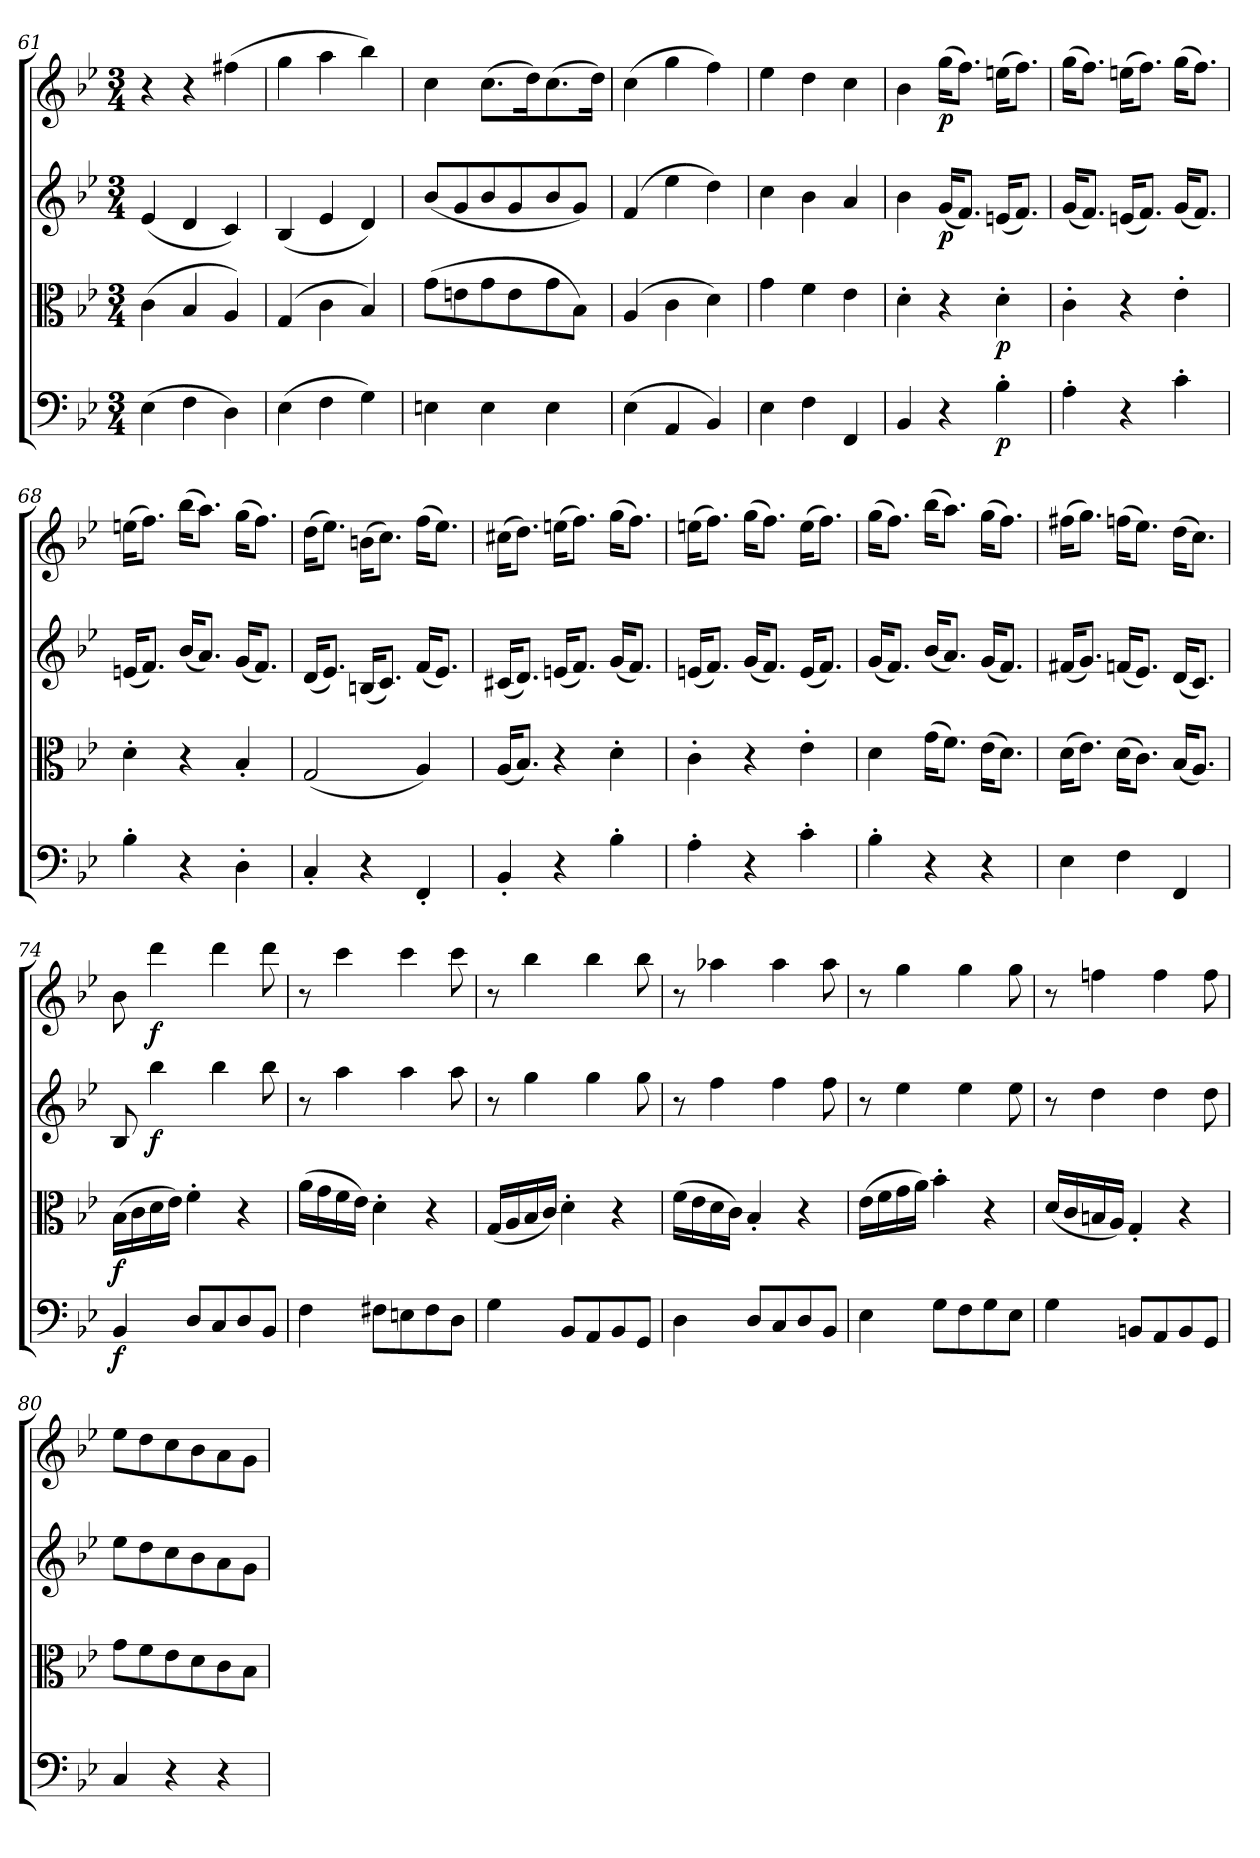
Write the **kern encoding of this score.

**kern	**dynam	**kern	**dynam	**kern	**dynam	**kern	**dynam
*part4	*part4	*part3	*part3	*part2	*part2	*part1	*part1
*staff4	*staff4	*staff3	*staff3	*staff2	*staff2	*staff1	*staff1
*clefF4	*	*clefC3	*	*clefG2	*	*clefG2	*
*k[b-e-]	*	*k[b-e-]	*	*k[b-e-]	*	*k[b-e-]	*
*g:	*	*g:	*	*g:	*	*g:	*
*M3/4	*	*M3/4	*	*M3/4	*	*M3/4	*
=61	=61	=61	=61	=61	=61	=61	=61
(4E-\	.	(4c\	.	(4e-/	.	4r	.
4F\	.	4B-/	.	4d/	.	4r	.
4D\)	.	4A/)	.	4c/)	.	(4ff#X\	.
=62	=62	=62	=62	=62	=62	=62	=62
(4E-\	.	(4G/	.	(4B-/	.	4gg\	.
4F\	.	4c\	.	4e-/	.	4aa\	.
4G\)	.	4B-/)	.	4d/)	.	4bb-\)	.
=63	=63	=63	=63	=63	=63	=63	=63
4En\	.	(8g\L	.	(8b-/L	.	4cc\	.
.	.	8en\	.	8g/	.	.	.
4E\	.	8g\	.	8b-/	.	(8.cc\L	.
.	.	8e\	.	8g/	.	.	.
.	.	.	.	.	.	16dd\K)	.
4E\	.	8g\	.	8b-/	.	(8.cc\	.
.	.	8B-\J)	.	8g/J)	.	.	.
.	.	.	.	.	.	16dd\Jk)	.
=64	=64	=64	=64	=64	=64	=64	=64
(4E-\	.	(4A/	.	(4f/	.	(4cc\	.
4AA/	.	4c\	.	4ee-\	.	4gg\	.
4BB-/)	.	4d\)	.	4dd\)	.	4ff\)	.
=65	=65	=65	=65	=65	=65	=65	=65
4E-\	.	4g\	.	4cc\	.	4ee-\	.
4F\	.	4f\	.	4b-\	.	4dd\	.
4FF/	.	4e-\	.	4a/	.	4cc\	.
=66	=66	=66	=66	=66	=66	=66	=66
4BB-/	.	4d'\	.	4b-\	.	4b-\	.
4r	.	4r	.	(16g/KL	p	(16gg\KL	p
.	.	.	.	8.f/J)	.	8.ff\J)	.
4B-'\	p	4d'\	p	(16en/KL	.	(16een\KL	.
.	.	.	.	8.f/J)	.	8.ff\J)	.
=67	=67	=67	=67	=67	=67	=67	=67
4A'\	.	4c'\	.	(16g/KL	.	(16gg\KL	.
.	.	.	.	8.f/J)	.	8.ff\J)	.
4r	.	4r	.	(16en/KL	.	(16een\KL	.
.	.	.	.	8.f/J)	.	8.ff\J)	.
4c'\	.	4e-'\	.	(16g/KL	.	(16gg\KL	.
.	.	.	.	8.f/J)	.	8.ff\J)	.
=68	=68	=68	=68	=68	=68	=68	=68
4B-'\	.	4d'\	.	(16en/KL	.	(16een\KL	.
.	.	.	.	8.f/J)	.	8.ff\J)	.
4r	.	4r	.	(16b-/KL	.	(16bb-\KL	.
.	.	.	.	8.a/J)	.	8.aa\J)	.
4D'\	.	4B-'/	.	(16g/KL	.	(16gg\KL	.
.	.	.	.	8.f/J)	.	8.ff\J)	.
=69	=69	=69	=69	=69	=69	=69	=69
4C'/	.	(2G/	.	(16d/KL	.	(16dd\KL	.
.	.	.	.	8.e-/J)	.	8.ee-\J)	.
4r	.	.	.	(16Bn/KL	.	(16bn\KL	.
.	.	.	.	8.c/J)	.	8.cc\J)	.
4FF'/	.	4A/)	.	(16f/KL	.	(16ff\KL	.
.	.	.	.	8.e-/J)	.	8.ee-\J)	.
=70	=70	=70	=70	=70	=70	=70	=70
4BB-'/	.	(16A/KL	.	(16c#X/KL	.	(16cc#X\KL	.
.	.	8.B-/J)	.	8.d/J)	.	8.dd\J)	.
4r	.	4r	.	(16en/KL	.	(16een\KL	.
.	.	.	.	8.f/J)	.	8.ff\J)	.
4B-'\	.	4d'\	.	(16g/KL	.	(16gg\KL	.
.	.	.	.	8.f/J)	.	8.ff\J)	.
=71	=71	=71	=71	=71	=71	=71	=71
4A'\	.	4c'\	.	(16en/KL	.	(16een\KL	.
.	.	.	.	8.f/J)	.	8.ff\J)	.
4r	.	4r	.	(16g/KL	.	(16gg\KL	.
.	.	.	.	8.f/J)	.	8.ff\J)	.
4c'\	.	4e-'\	.	(16e/KL	.	(16ee\KL	.
.	.	.	.	8.f/J)	.	8.ff\J)	.
=72	=72	=72	=72	=72	=72	=72	=72
4B-'\	.	4d\	.	(16g/KL	.	(16gg\KL	.
.	.	.	.	8.f/J)	.	8.ff\J)	.
4r	.	(16g\KL	.	(16b-/KL	.	(16bb-\KL	.
.	.	8.f\J)	.	8.a/J)	.	8.aa\J)	.
4r	.	(16e-\KL	.	(16g/KL	.	(16gg\KL	.
.	.	8.d\J)	.	8.f/J)	.	8.ff\J)	.
=73	=73	=73	=73	=73	=73	=73	=73
4E-\	.	(16d\KL	.	(16f#X/KL	.	(16ff#X\KL	.
.	.	8.e-\J)	.	8.g/J)	.	8.gg\J)	.
4F\	.	(16d\KL	.	(16fn/KL	.	(16ffn\KL	.
.	.	8.c\J)	.	8.e-/J)	.	8.ee-\J)	.
4FF/	.	(16B-/KL	.	(16d/KL	.	(16dd\KL	.
.	.	8.A/J)	.	8.c/J)	.	8.cc\J)	.
=74	=74	=74	=74	=74	=74	=74	=74
4BB-/	f	(16B-\LL	f	8B-/	.	8b-\	.
.	.	16c\	.	.	.	.	.
.	.	16d\	.	4bb-\	f	4ddd\	f
.	.	16e-\JJ)	.	.	.	.	.
8D/L	.	4f'\	.	.	.	.	.
8C/	.	.	.	4bb-\	.	4ddd\	.
8D/	.	4r	.	.	.	.	.
8BB-/J	.	.	.	8bb-\	.	8ddd\	.
=75	=75	=75	=75	=75	=75	=75	=75
4F\	.	(16a\LL	.	8r	.	8r	.
.	.	16g\	.	.	.	.	.
.	.	16f\	.	4aa\	.	4ccc\	.
.	.	16e-\JJ)	.	.	.	.	.
8F#X\L	.	4d'\	.	.	.	.	.
8En\	.	.	.	4aa\	.	4ccc\	.
8F#\	.	4r	.	.	.	.	.
8D\J	.	.	.	8aa\	.	8ccc\	.
=76	=76	=76	=76	=76	=76	=76	=76
4G\	.	(16G/LL	.	8r	.	8r	.
.	.	16A/	.	.	.	.	.
.	.	16B-/	.	4gg\	.	4bb-\	.
.	.	16c/JJ)	.	.	.	.	.
8BB-/L	.	4d'\	.	.	.	.	.
8AA/	.	.	.	4gg\	.	4bb-\	.
8BB-/	.	4r	.	.	.	.	.
8GG/J	.	.	.	8gg\	.	8bb-\	.
=77	=77	=77	=77	=77	=77	=77	=77
4D\	.	(16f\LL	.	8r	.	8r	.
.	.	16e-\	.	.	.	.	.
.	.	16d\	.	4ff\	.	4aa-X\	.
.	.	16c\JJ)	.	.	.	.	.
8D/L	.	4B-'/	.	.	.	.	.
8C/	.	.	.	4ff\	.	4aa-\	.
8D/	.	4r	.	.	.	.	.
8BB-/J	.	.	.	8ff\	.	8aa-\	.
=78	=78	=78	=78	=78	=78	=78	=78
4E-\	.	(16e-\LL	.	8r	.	8r	.
.	.	16f\	.	.	.	.	.
.	.	16g\	.	4ee-\	.	4gg\	.
.	.	16a\JJ)	.	.	.	.	.
8G\L	.	4b-'\	.	.	.	.	.
8F\	.	.	.	4ee-\	.	4gg\	.
8G\	.	4r	.	.	.	.	.
8E-\J	.	.	.	8ee-\	.	8gg\	.
=79	=79	=79	=79	=79	=79	=79	=79
4G\	.	(16d/LL	.	8r	.	8r	.
.	.	16c/	.	.	.	.	.
.	.	16Bn/	.	4dd\	.	4ffn\	.
.	.	16A/JJ)	.	.	.	.	.
8BBn/L	.	4G'/	.	.	.	.	.
8AA/	.	.	.	4dd\	.	4ff\	.
8BB/	.	4r	.	.	.	.	.
8GG/J	.	.	.	8dd\	.	8ff\	.
=80	=80	=80	=80	=80	=80	=80	=80
4C/	.	8g\L	.	8ee-\L	.	8ee-\L	.
.	.	8f\	.	8dd\	.	8dd\	.
4r	.	8e-\	.	8cc\	.	8cc\	.
.	.	8d\	.	8b-\	.	8b-\	.
4r	.	8c\	.	8a\	.	8a\	.
.	.	8B-\J	.	8g\J	.	8g\J	.
=	=	=	=	=	=	=	=
*-	*-	*-	*-	*-	*-	*-	*-
